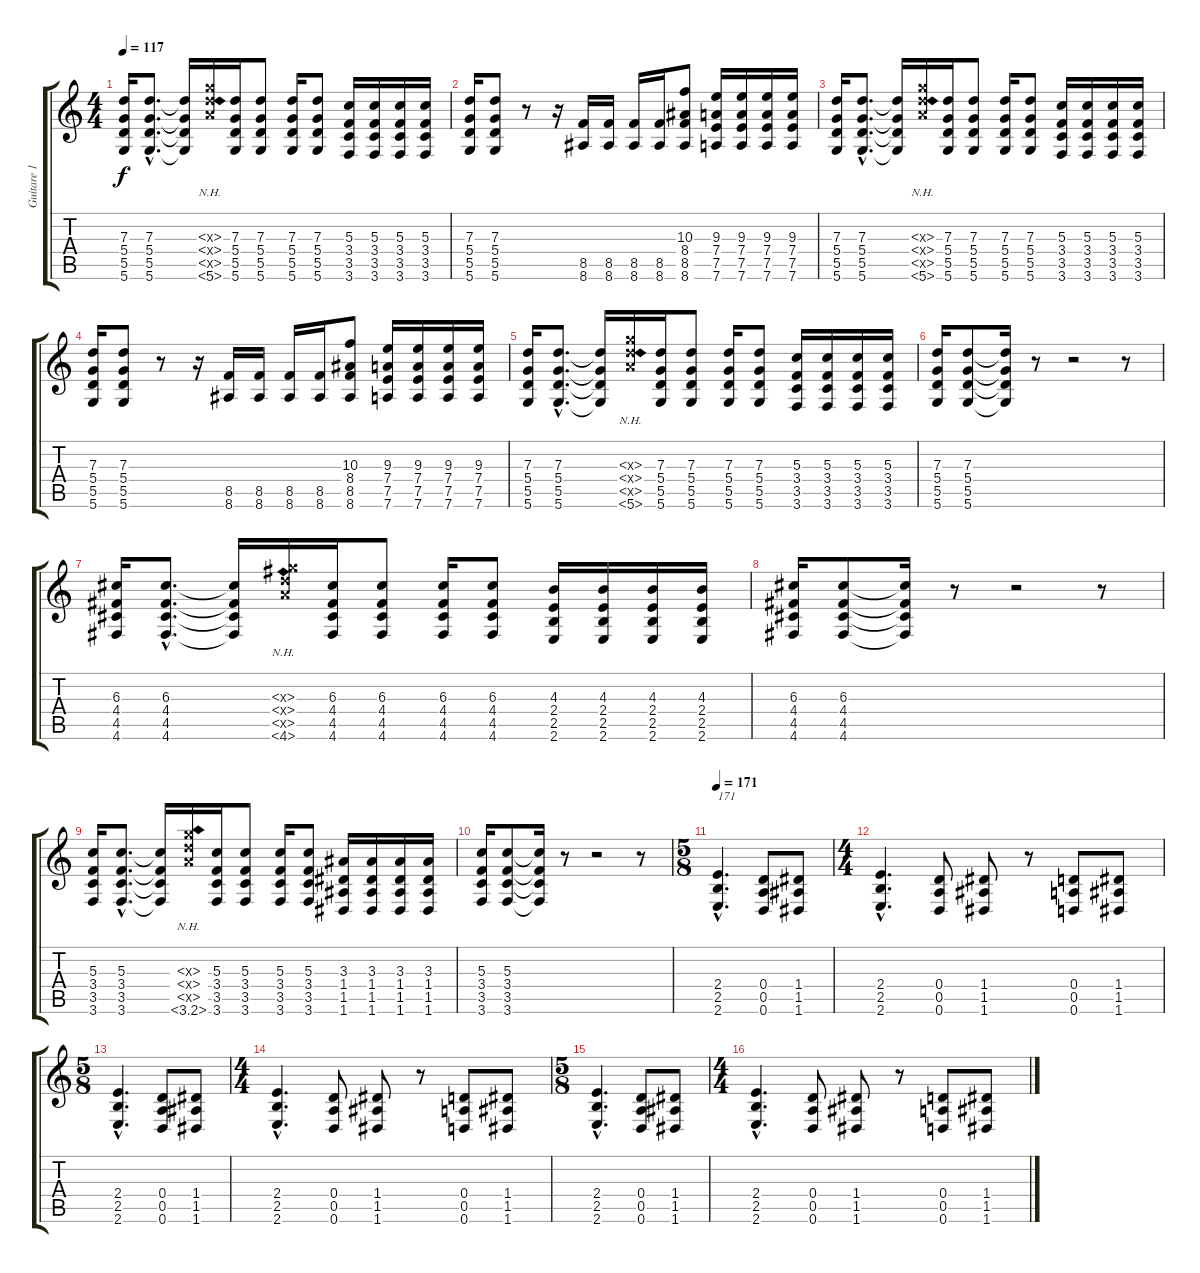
\track ("Guitare 1" "Guitare 1") {instrument distortionguitar}
\staff {score tabs}
\tuning (E4 B3 G3 D3 A2 D2) {hide}
\ts (4 4)
\tempo 117
\clef g2
\ks c
(7.3 5.4 5.5 5.6).16{dy f} (7.3{hac} 5.4{hac} 5.5{hac} 5.6{hac}).8{d} (7.3{t} 5.4{t} 5.5{t} 5.6{t}).16 (-1.3{nh x} -1.4{nh x} -1.5{nh x} 5.6{nh}).16 (7.3 5.4 5.5 5.6).16 (7.3 5.4 5.5 5.6).8 (7.3 5.4 5.5 5.6).16 (7.3 5.4 5.5 5.6).8 (5.3 3.4 3.5 3.6).16 (5.3 3.4 3.5 3.6).16 (5.3 3.4 3.5 3.6).16 (5.3 3.4 3.5 3.6).16 |
(7.3 5.4 5.5 5.6).16 (7.3 5.4 5.5 5.6).8 r.8 r.16 (8.5 8.6).16 (8.5 8.6).16 (8.5 8.6).16 (8.5 8.6).16 (10.3 8.4 8.5 8.6).8 (9.3 7.4 7.5 7.6).16 (9.3 7.4 7.5 7.6).16 (9.3 7.4 7.5 7.6).16 (9.3 7.4 7.5 7.6).16 |
(7.3 5.4 5.5 5.6).16 (7.3{hac} 5.4{hac} 5.5{hac} 5.6{hac}).8{d} (7.3{t} 5.4{t} 5.5{t} 5.6{t}).16 (-1.3{nh x} -1.4{nh x} -1.5{nh x} 5.6{nh}).16 (7.3 5.4 5.5 5.6).16 (7.3 5.4 5.5 5.6).8 (7.3 5.4 5.5 5.6).16 (7.3 5.4 5.5 5.6).8 (5.3 3.4 3.5 3.6).16 (5.3 3.4 3.5 3.6).16 (5.3 3.4 3.5 3.6).16 (5.3 3.4 3.5 3.6).16 |
(7.3 5.4 5.5 5.6).16 (7.3 5.4 5.5 5.6).8 r.8 r.16 (8.5 8.6).16 (8.5 8.6).16 (8.5 8.6).16 (8.5 8.6).16 (10.3 8.4 8.5 8.6).8 (9.3 7.4 7.5 7.6).16 (9.3 7.4 7.5 7.6).16 (9.3 7.4 7.5 7.6).16 (9.3 7.4 7.5 7.6).16 |
(7.3 5.4 5.5 5.6).16 (7.3{hac} 5.4{hac} 5.5{hac} 5.6{hac}).8{d} (7.3{t} 5.4{t} 5.5{t} 5.6{t}).16 (-1.3{nh x} -1.4{nh x} -1.5{nh x} 5.6{nh}).16 (7.3 5.4 5.5 5.6).16 (7.3 5.4 5.5 5.6).8 (7.3 5.4 5.5 5.6).16 (7.3 5.4 5.5 5.6).8 (5.3 3.4 3.5 3.6).16 (5.3 3.4 3.5 3.6).16 (5.3 3.4 3.5 3.6).16 (5.3 3.4 3.5 3.6).16 |
(7.3 5.4 5.5 5.6).16 (7.3 5.4 5.5 5.6).8 (7.3{t} 5.4{t} 5.5{t} 5.6{t}).16 r.8 r.2 r.8 |
(6.3 4.4 4.5 4.6).16 (6.3{hac} 4.4{hac} 4.5{hac} 4.6{hac}).8{d} (6.3{t} 4.4{t} 4.5{t} 4.6{t}).16 (-1.3{nh x} -1.4{nh x} -1.5{nh x} 4.6{nh}).16 (6.3 4.4 4.5 4.6).16 (6.3 4.4 4.5 4.6).8 (6.3 4.4 4.5 4.6).16 (6.3 4.4 4.5 4.6).8 (4.3 2.4 2.5 2.6).16 (4.3 2.4 2.5 2.6).16 (4.3 2.4 2.5 2.6).16 (4.3 2.4 2.5 2.6).16 |
(6.3 4.4 4.5 4.6).16 (6.3 4.4 4.5 4.6).8 (6.3{t} 4.4{t} 4.5{t} 4.6{t}).16 r.8 r.2 r.8 |
(5.3 3.4 3.5 3.6).16 (5.3{hac} 3.4{hac} 3.5{hac} 3.6{hac}).8{d} (5.3{t} 3.4{t} 3.5{t} 3.6{t}).16 (-1.3{nh x} -1.4{nh x} -1.5{nh x} 3.6{nh}).16 (5.3 3.4 3.5 3.6).16 (5.3 3.4 3.5 3.6).8 (5.3 3.4 3.5 3.6).16 (5.3 3.4 3.5 3.6).8 (3.3 1.4 1.5 1.6).16 (3.3 1.4 1.5 1.6).16 (3.3 1.4 1.5 1.6).16 (3.3 1.4 1.5 1.6).16 |
(5.3 3.4 3.5 3.6).16 (5.3 3.4 3.5 3.6).8 (5.3{t} 3.4{t} 3.5{t} 3.6{t}).16 r.8 r.2 r.8 |
\ts (5 8)
\tempo 171
(2.4{hac} 2.5{hac} 2.6{hac}).4{d txt "171"} (0.4 0.5 0.6).8 (1.4 1.5 1.6).8 |
\ts (4 4)
(2.4{hac} 2.5{hac} 2.6{hac}).4{d} (0.4 0.5 0.6).8 (1.4 1.5 1.6).8 r.8 (0.4 0.5 0.6).8 (1.4 1.5 1.6).8 |
\ts (5 8)
(2.4{hac} 2.5{hac} 2.6{hac}).4{d} (0.4 0.5 0.6).8 (1.4 1.5 1.6).8 |
\ts (4 4)
(2.4{hac} 2.5{hac} 2.6{hac}).4{d} (0.4 0.5 0.6).8 (1.4 1.5 1.6).8 r.8 (0.4 0.5 0.6).8 (1.4 1.5 1.6).8 |
\ts (5 8)
(2.4{hac} 2.5{hac} 2.6{hac}).4{d} (0.4 0.5 0.6).8 (1.4 1.5 1.6).8 |
\ts (4 4)
(2.4{hac} 2.5{hac} 2.6{hac}).4{d} (0.4 0.5 0.6).8 (1.4 1.5 1.6).8 r.8 (0.4 0.5 0.6).8 (1.4 1.5 1.6).8
